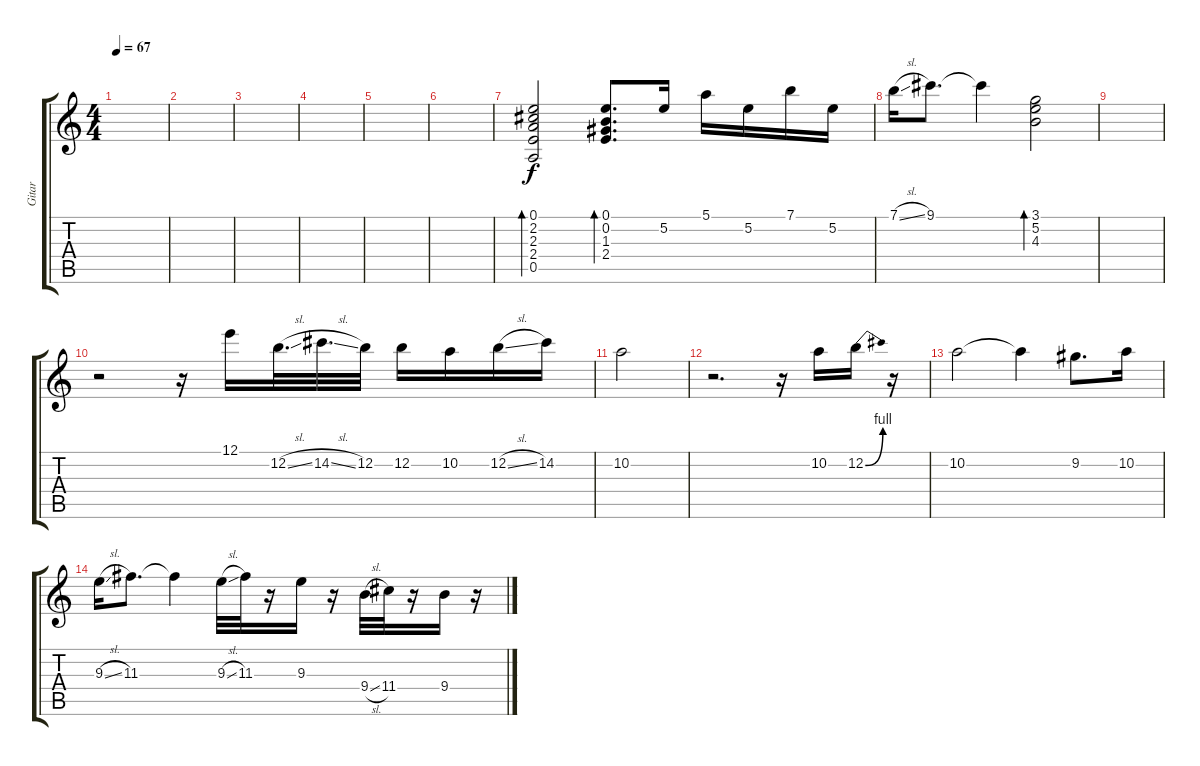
\track ("Gitar" "Gitar") {instrument acousticguitarsteel}
\staff {score tabs}
\tuning (E4 B3 G3 D3 A2 E2) {hide}
\ts (4 4)
\tempo 67
\clef g2
\ks c
|
|
|
|
|
|
(0.1 2.2 2.3 2.4 0.5).2{bd 240} (0.1 0.2 1.3 2.4).8{d bd 120} 5.2.16 5.1.16 5.2.16 7.1.16 5.2.16 |
7.1{sl}.16 9.1.8{d} 9.1{t}.4 (3.1 5.2 4.3).2{bd 120} |
|
r.2 r.16 12.1.16 12.2{sl}.32{d} 14.2{sl}.32{d} 12.2.32 12.2.16 10.2.16 12.2{sl}.16 14.2.16 |
10.2.2 |
r.2{d} r.16 10.2.16 12.2{be (bend 0 0 60 4)}.16 r.16 |
10.2.2 10.2{t}.4 9.2.8{d} 10.2.16 |
9.3{sl}.16 11.3.8{d} 11.3{t}.4 9.3{sl}.32 11.3.32 r.16 9.3.16 r.16 9.4{sl}.32 11.4.32 r.16 9.4.16 r.16
